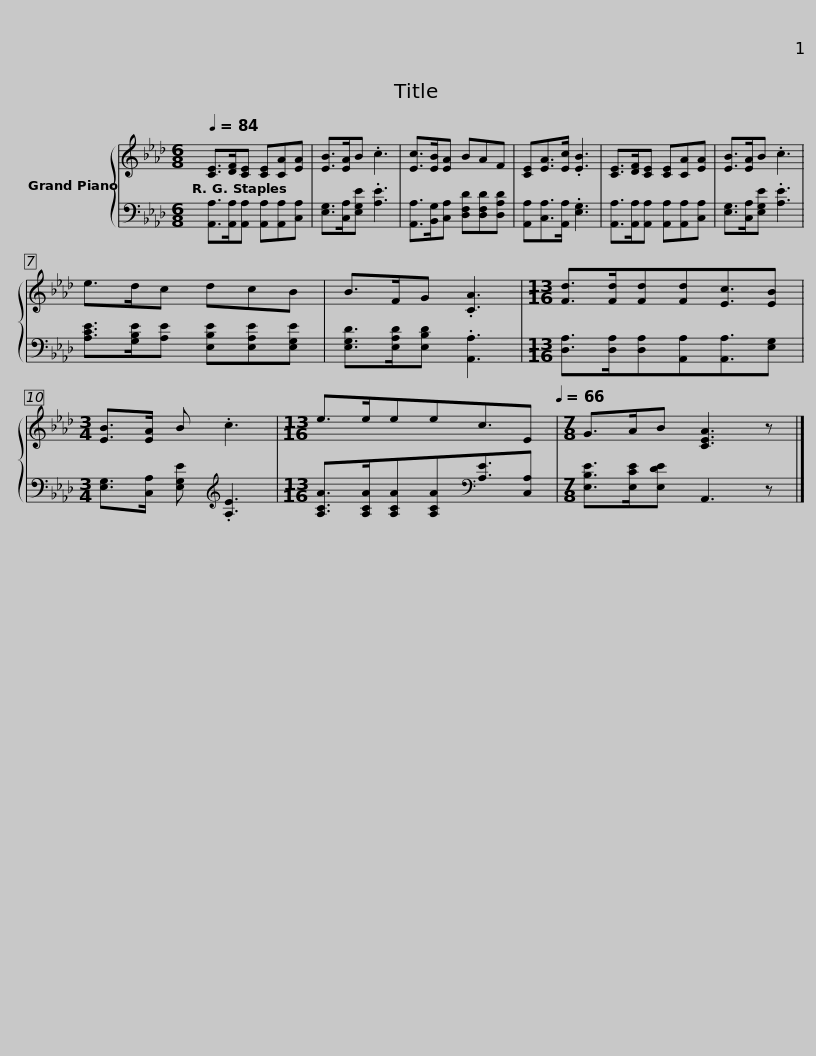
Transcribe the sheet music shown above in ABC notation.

X:1
%%score { 1 | 2 }
L:1/8
Q:1/4=84
M:6/8
I:linebreak $
K:Ab
V:1 treble
V:2 bass
V:1
 [CE]>[DF][CE] [CE][CA][EA] | [EB]>[EA]B .c3 | [Ec]>[EB][EA] BAF | [CE][EA]>[Ec] .[EB]3 | [CE]>[DF][CE] [CE][CA][EA] | %5
 [EB]>[EA]B .c3 |$ e>dc dcB | B>FG .[CA]3 |[M:13/16] [Fd]>[Fd][Fd][Fd][Ec]3/2[EB] |[M:3/4] [EB]>[EA] B .c3 |$ %10
[M:13/16] e>eeec3/2E[Q:1/4=81][Q:1/4=79][Q:1/4=76][Q:1/4=74][Q:1/4=71][Q:1/4=68][Q:1/4=66] |[M:7/8] G>AB [CEA]3 z |] %12
V:2
 [A,,A,]>[A,,A,][A,,A,] [A,,A,][A,,A,][C,A,] | [E,G,]>[C,A,][E,G,E] .[A,E]3 | [A,,A,]>[B,,G,][C,A,] [D,F,D][D,F,D][D,A,D] | [A,,A,][C,A,]>[A,,A,] .[E,G,]3 | [A,,A,]>[A,,A,][A,,A,] [A,,A,][A,,A,][C,A,] | %5
 [E,G,]>[C,A,][E,G,E] .[A,E]3 |$ [A,CE]>[G,B,E][A,E] [E,B,E][E,A,E][E,G,E] | [E,G,D]>[E,A,D][E,B,D] .[A,,A,]3 |[M:13/16] [D,A,]>[D,A,][D,A,][A,,A,][A,,A,]3/2[E,G,] |[M:3/4] [E,G,]>[C,A,] [E,G,E][K:treble] .[A,E]3 |$ %10
[M:13/16] [A,CA]>[A,CA][A,CA][A,CA][K:bass][A,E]3/2[C,A,] |[M:7/8] [E,B,E]>[E,CE][E,DE] A,,3 z |] %12
